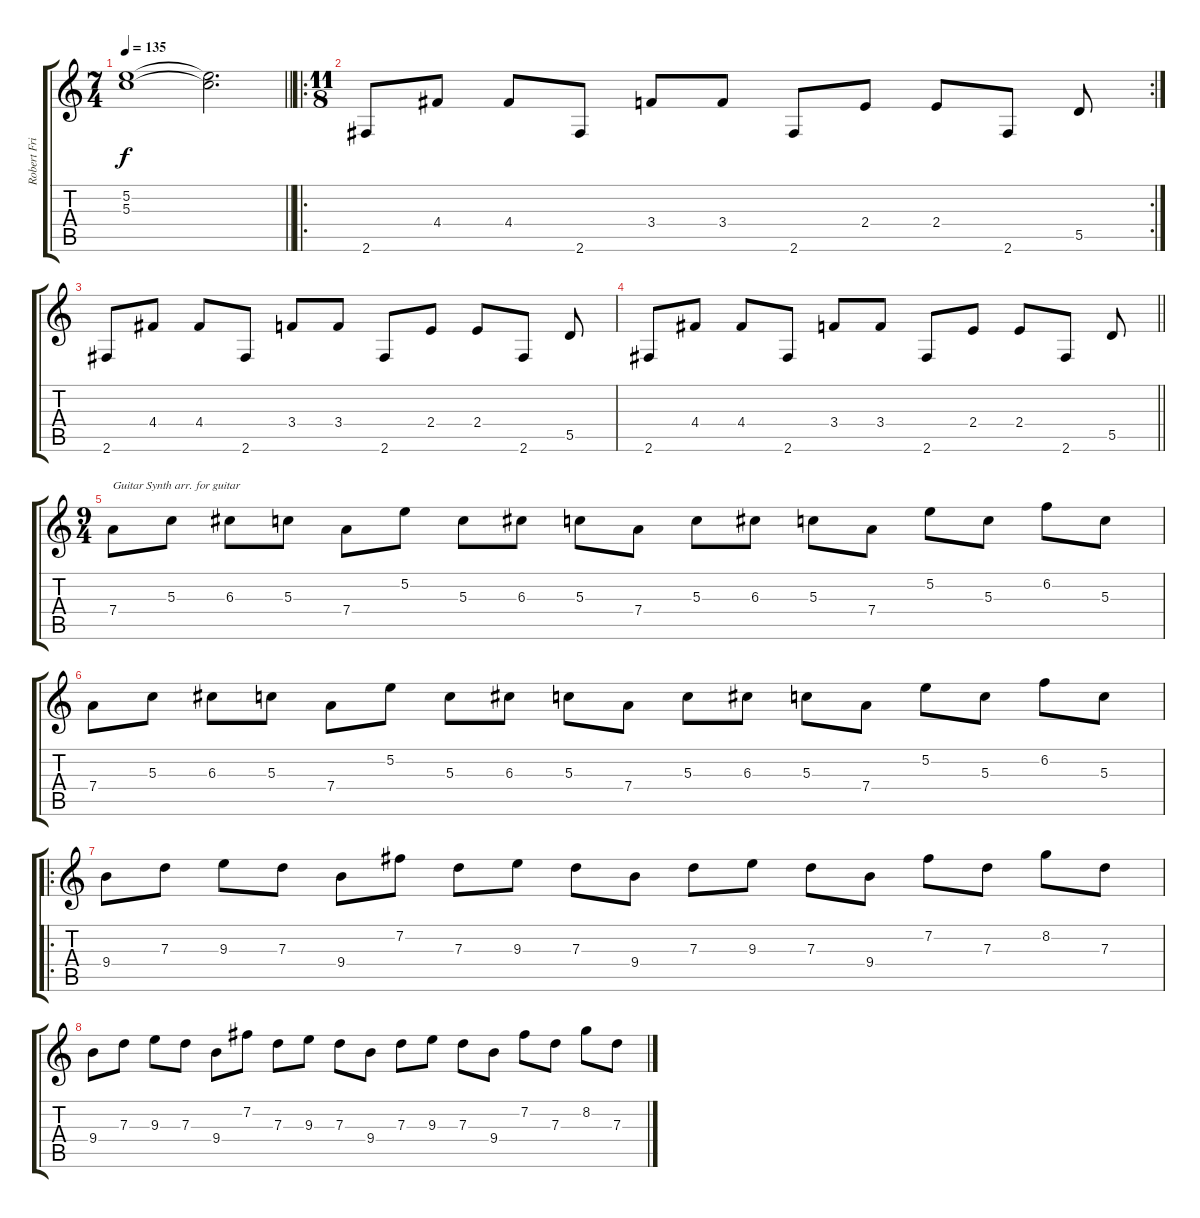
\track ("Robert Fripp" "Robert Fri") {instrument distortionguitar}
\staff {score tabs}
\tuning (E4 B3 G3 D3 A2 E2) {hide}
\ts (7 4)
\tempo 135
\clef g2
\barLineRight lightlight
\ks c
(5.2{t} 5.3{t}).1{dy f} (5.2{t} 5.3{t}).2{d} |
\ro
\rc 2
\ts (11 8)
2.6.8 4.4.8 4.4.8 2.6.8 3.4.8 3.4.8 2.6.8 2.4.8 2.4.8 2.6.8 5.5.8 |
2.6.8 4.4.8 4.4.8 2.6.8 3.4.8 3.4.8 2.6.8 2.4.8 2.4.8 2.6.8 5.5.8 |
\barLineRight lightlight
2.6.8 4.4.8 4.4.8 2.6.8 3.4.8 3.4.8 2.6.8 2.4.8 2.4.8 2.6.8 5.5.8 |
\ts (9 4)
7.4.8{txt "Guitar Synth arr. for guitar"} 5.3.8 6.3.8 5.3.8 7.4.8 5.2.8 5.3.8 6.3.8 5.3.8 7.4.8 5.3.8 6.3.8 5.3.8 7.4.8 5.2.8 5.3.8 6.2.8 5.3.8 |
7.4.8 5.3.8 6.3.8 5.3.8 7.4.8 5.2.8 5.3.8 6.3.8 5.3.8 7.4.8 5.3.8 6.3.8 5.3.8 7.4.8 5.2.8 5.3.8 6.2.8 5.3.8 |
\ro
9.4.8 7.3.8 9.3.8 7.3.8 9.4.8 7.2.8 7.3.8 9.3.8 7.3.8 9.4.8 7.3.8 9.3.8 7.3.8 9.4.8 7.2.8 7.3.8 8.2.8 7.3.8 |
9.4.8 7.3.8 9.3.8 7.3.8 9.4.8 7.2.8 7.3.8 9.3.8 7.3.8 9.4.8 7.3.8 9.3.8 7.3.8 9.4.8 7.2.8 7.3.8 8.2.8 7.3.8
